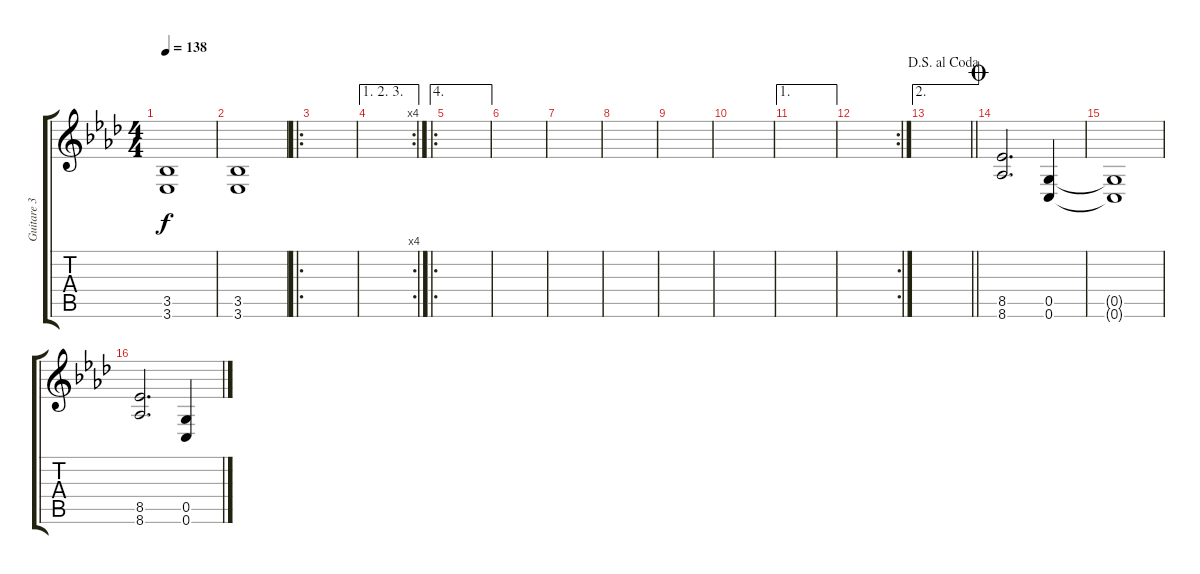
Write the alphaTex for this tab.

\track ("Guitare 3" "Guitare 3") {instrument distortionguitar}
\staff {score tabs}
\tuning (E4 C4 G3 C3 G2 C2) {hide}
\ts (4 4)
\tempo 138
\clef g2
\ks ab
(3.5 3.6).1{dy f} |
(3.5 3.6).1 |
\ro
|
\ae (1 2 3)
\rc 4
|
\ae 4
\ro
|
|
|
|
|
|
\ae 1
|
\rc 2
|
\ae 2
\jump dalsegnoalcoda
\barLineRight lightlight
|
\jump coda
(8.5 8.6).2{d} (0.5 0.6).4 |
(0.5{t} 0.6{t}).1 |
(8.5 8.6).2{d} (0.5 0.6).4
